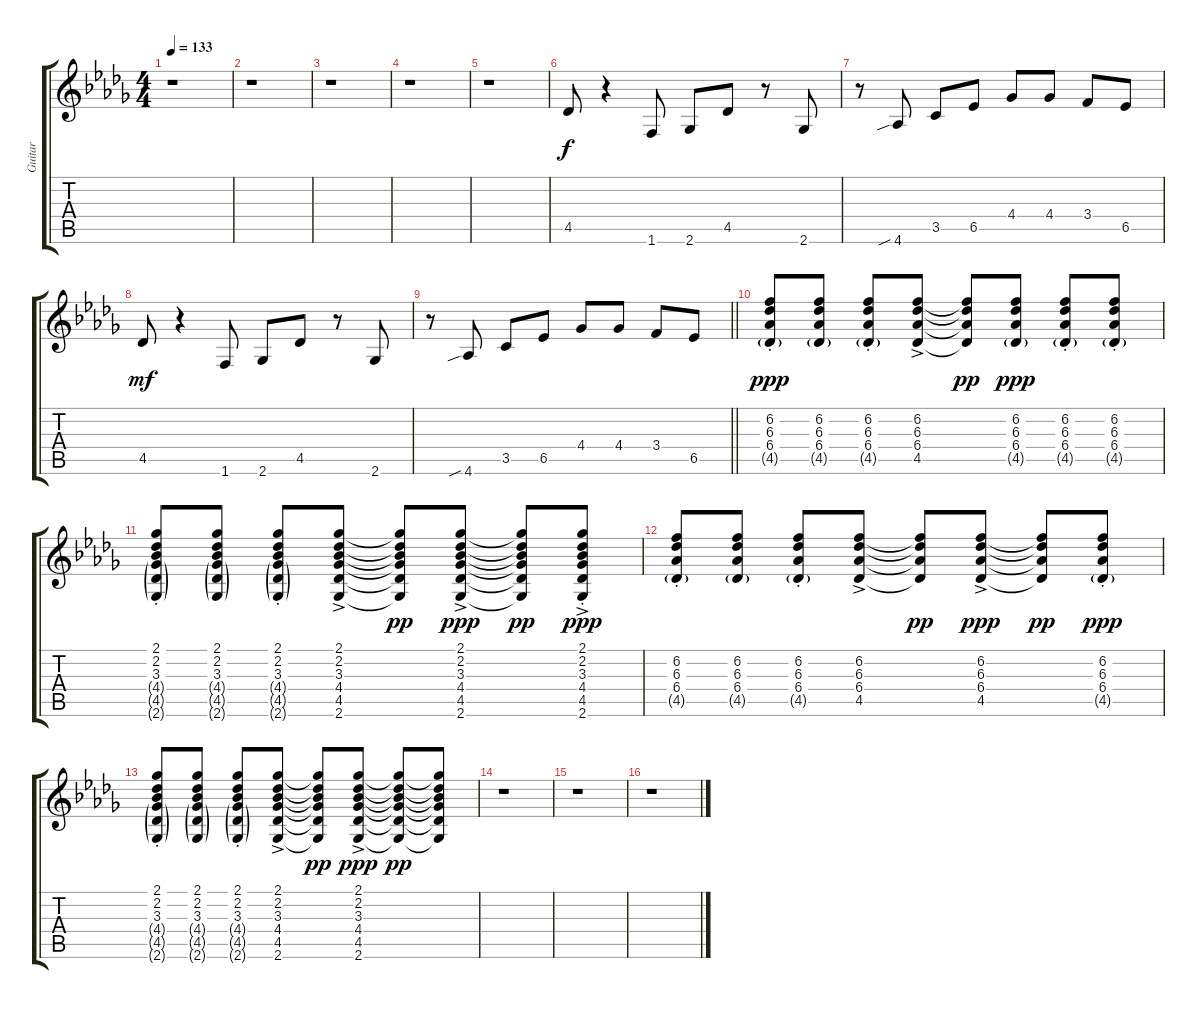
\track ("Guitar" "Guitar") {instrument acousticguitarsteel}
\staff {score tabs}
\tuning (E4 B3 G3 D3 A2 E2) {hide}
\ts (4 4)
\tempo 133
\clef g2
\ks db
r.1{dy pp} |
r.1 |
r.1 |
r.1 |
r.1 |
4.5.8{dy f} r.4 1.6.8 2.6.8 4.5.8 r.8 2.6.8 |
r.8 4.6{sib}.8 3.5.8 6.5.8 4.4.8 4.4.8 3.4.8 6.5.8 |
4.5.8{dy mf} r.4 1.6.8 2.6.8 4.5.8 r.8 2.6.8 |
\barLineRight lightlight
r.8 4.6{sib}.8 3.5.8 6.5.8 4.4.8 4.4.8 3.4.8 6.5.8 |
(6.2{st} 6.3{st} 6.4{st} 4.5{g st}).8{dy ppp} (6.2 6.3 6.4 4.5{g}).8 (6.2{st} 6.3{st} 6.4{st} 4.5{g st}).8 (6.2{ac} 6.3{ac} 6.4{ac} 4.5).8 (6.2{t} 6.3{t} 6.4{t} 4.5{t}).8{dy pp} (6.2 6.3 6.4 4.5{g}).8{dy ppp} (6.2{st} 6.3{st} 6.4{st} 4.5{g st}).8 (6.2{st} 6.3{st} 6.4{st} 4.5{g st}).8 |
(2.1{st} 2.2{st} 3.3{st} 4.4{g st} 4.5{g st} 2.6{g st}).8 (2.1 2.2 3.3 4.4{g} 4.5{g} 2.6{g}).8 (2.1{st} 2.2{st} 3.3{st} 4.4{g st} 4.5{g st} 2.6{g st}).8 (2.1{ac} 2.2{ac} 3.3{ac} 4.4 4.5 2.6).8 (2.1{t} 2.2{t} 3.3{t} 4.4{t} 4.5{t} 2.6{t}).8{dy pp} (2.1{ac} 2.2{ac} 3.3{ac} 4.4 4.5 2.6).8{dy ppp} (2.1{t} 2.2{t} 3.3{t} 4.4{t} 4.5{t} 2.6{t}).8{dy pp} (2.1{ac st} 2.2{ac st} 3.3{ac st} 4.4{st} 4.5{st} 2.6{st}).8{dy ppp} |
(6.2{st} 6.3{st} 6.4{st} 4.5{g st}).8 (6.2 6.3 6.4 4.5{g}).8 (6.2{st} 6.3{st} 6.4{st} 4.5{g st}).8 (6.2{ac} 6.3{ac} 6.4{ac} 4.5).8 (6.2{t} 6.3{t} 6.4{t} 4.5{t}).8{dy pp} (6.2{ac} 6.3{ac} 6.4{ac} 4.5).8{dy ppp} (6.2{t} 6.3{t} 6.4{t} 4.5{t}).8{dy pp} (6.2{st} 6.3{st} 6.4{st} 4.5{g st}).8{dy ppp} |
(2.1{st} 2.2{st} 3.3{st} 4.4{g st} 4.5{g st} 2.6{g st}).8 (2.1 2.2 3.3 4.4{g} 4.5{g} 2.6{g}).8 (2.1{st} 2.2{st} 3.3{st} 4.4{g st} 4.5{g st} 2.6{g st}).8 (2.1{ac} 2.2{ac} 3.3{ac} 4.4 4.5 2.6).8 (2.1{t} 2.2{t} 3.3{t} 4.4{t} 4.5{t} 2.6{t}).8{dy pp} (2.1{ac} 2.2{ac} 3.3{ac} 4.4 4.5 2.6).8{dy ppp} (2.1{t} 2.2{t} 3.3{t} 4.4{t} 4.5{t} 2.6{t}).8{dy pp} (2.1{t} 2.2{t} 3.3{t} 4.4{t} 4.5{t} 2.6{t}).8 |
r.1 |
r.1 |
r.1
